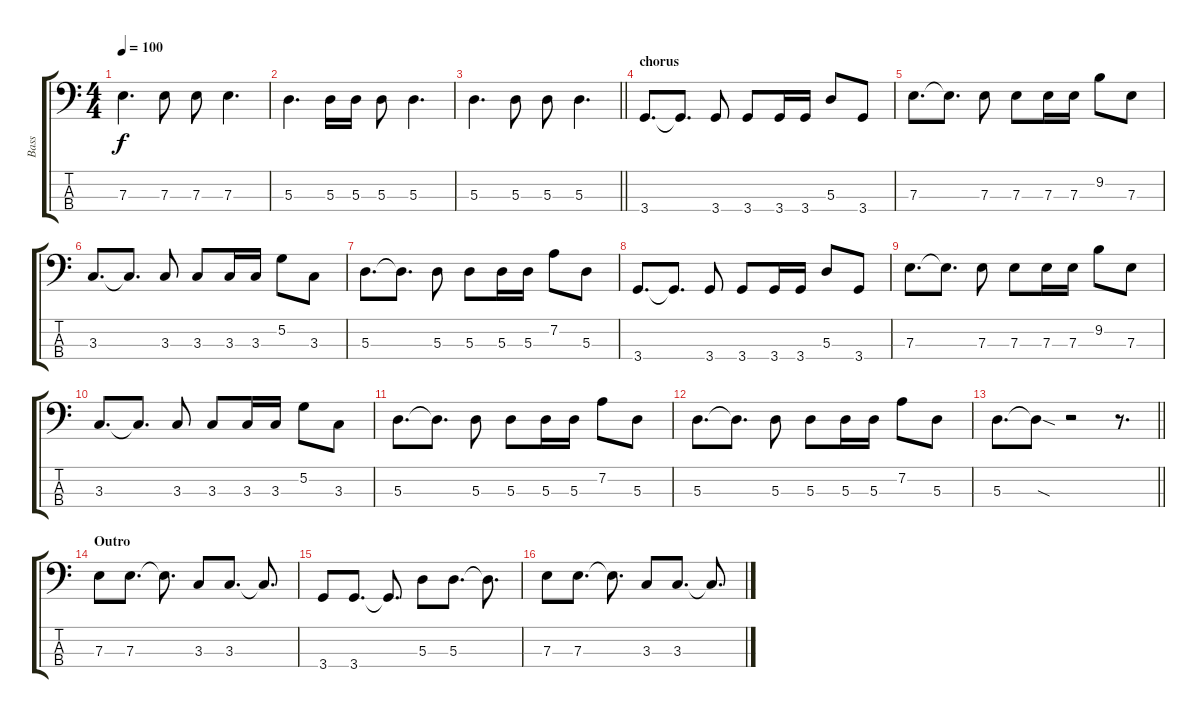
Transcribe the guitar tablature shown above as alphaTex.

\track ("Bass" "Bass") {instrument electricbassfinger}
\staff {score tabs}
\tuning (G2 D2 A1 E1) {hide}
\ts (4 4)
\tempo 100
\clef f4
\ks c
7.3.4{d dy f} 7.3.8 7.3.8 7.3.4{d} |
5.3.4{d} 5.3.16 5.3.16 5.3.8 5.3.4{d} |
\barLineRight lightlight
5.3.4{d} 5.3.8 5.3.8 5.3.4{d} |
\section ("" "chorus")
3.4.8{d} 3.4{t}.8{d} 3.4.8 3.4.8 3.4.16 3.4.16 5.3.8 3.4.8 |
7.3.8{d} 7.3{t}.8{d} 7.3.8 7.3.8 7.3.16 7.3.16 9.2.8 7.3.8 |
3.3.8{d} 3.3{t}.8{d} 3.3.8 3.3.8 3.3.16 3.3.16 5.2.8 3.3.8 |
5.3.8{d} 5.3{t}.8{d} 5.3.8 5.3.8 5.3.16 5.3.16 7.2.8 5.3.8 |
3.4.8{d} 3.4{t}.8{d} 3.4.8 3.4.8 3.4.16 3.4.16 5.3.8 3.4.8 |
7.3.8{d} 7.3{t}.8{d} 7.3.8 7.3.8 7.3.16 7.3.16 9.2.8 7.3.8 |
3.3.8{d} 3.3{t}.8{d} 3.3.8 3.3.8 3.3.16 3.3.16 5.2.8 3.3.8 |
5.3.8{d} 5.3{t}.8{d} 5.3.8 5.3.8 5.3.16 5.3.16 7.2.8 5.3.8 |
5.3.8{d} 5.3{t}.8{d} 5.3.8 5.3.8 5.3.16 5.3.16 7.2.8 5.3.8 |
\barLineRight lightlight
5.3.8{d} 5.3{sod t}.8 r.2 r.8{d} |
\section ("" "Outro")
7.3.8 7.3.8{d} 7.3{t}.8{d} 3.3.8 3.3.8{d} 3.3{t}.8{d} |
3.4.8 3.4.8{d} 3.4{t}.8{d} 5.3.8 5.3.8{d} 5.3{t}.8{d} |
7.3.8 7.3.8{d} 7.3{t}.8{d} 3.3.8 3.3.8{d} 3.3{t}.8{d}
